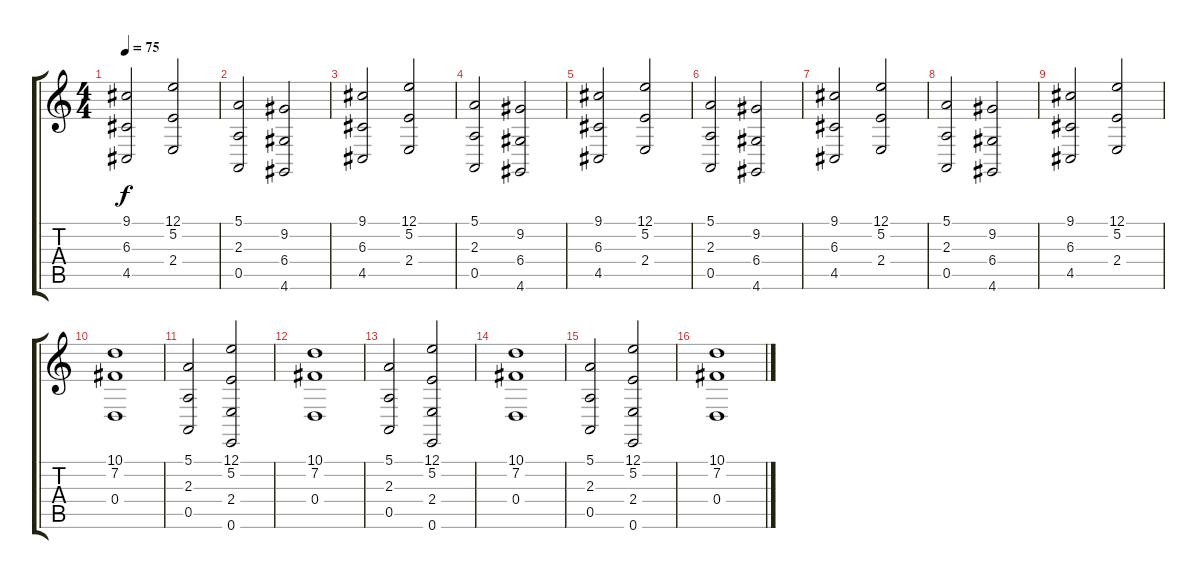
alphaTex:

\track "" {instrument tremolostrings}
\staff {score tabs}
\tuning (E4 B3 G3 D3 A2 E2) {hide}
\ts (4 4)
\tempo 75
\clef g2
\ks c
(9.1 6.3 4.5).2{dy f} (12.1 5.2 2.4).2 |
(5.1 2.3 0.5).2 (9.2 6.4 4.6).2 |
(9.1 6.3 4.5).2 (12.1 5.2 2.4).2 |
(5.1 2.3 0.5).2 (9.2 6.4 4.6).2 |
(9.1 6.3 4.5).2 (12.1 5.2 2.4).2 |
(5.1 2.3 0.5).2 (9.2 6.4 4.6).2 |
(9.1 6.3 4.5).2 (12.1 5.2 2.4).2 |
(5.1 2.3 0.5).2 (9.2 6.4 4.6).2 |
(9.1 6.3 4.5).2 (12.1 5.2 2.4).2 |
(10.1 7.2 0.4).1 |
(5.1 2.3 0.5).2 (12.1 5.2 2.4 0.6).2 |
(10.1 7.2 0.4).1 |
(5.1 2.3 0.5).2 (12.1 5.2 2.4 0.6).2 |
(10.1 7.2 0.4).1 |
(5.1 2.3 0.5).2 (12.1 5.2 2.4 0.6).2 |
(10.1 7.2 0.4).1
